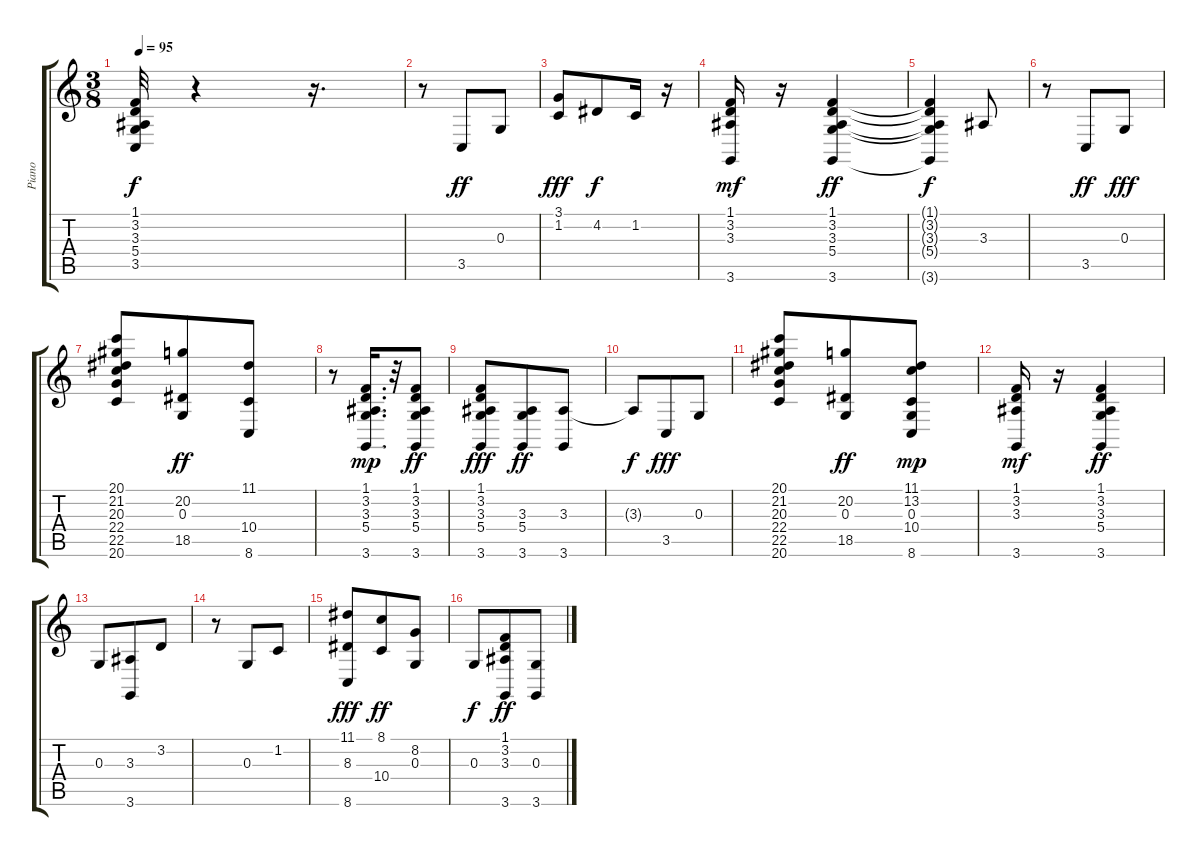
\track ("Piano" "Piano") {instrument acousticgrandpiano}
\staff {score tabs}
\tuning (E4 B3 G3 D3 A2 E2) {hide}
\ts (3 8)
\tempo 95
\clef g2
\ks c
(1.1{t} 3.2{t} 3.3{t} 5.4{t} 3.5{t}).32{dy f} r.4 r.16{d} |
r.8 3.5.8{dy ff} 0.3.8 |
(3.1 1.2).8{dy fff} 4.2.8{dy f} 1.2.16 r.16 |
(1.1 3.2 3.3 3.6).16{dy mf} r.16 (1.1 3.2 3.3 5.4 3.6).4{dy ff} |
(1.1{t} 3.2{t} 3.3{t} 5.4{t} 3.6{t}).4{dy f} 3.3.8 |
r.8 3.5.8{dy ff} 0.3.8{dy fff} |
(20.1 21.2 20.3 22.4 22.5 20.6).8 (20.2 0.3 18.5).8{dy ff} (11.1 10.4 8.6).8 |
r.8 (1.1 3.2 3.3 5.4 3.6).16{d dy mp} r.32 (1.1 3.2 3.3 5.4 3.6).8{dy ff} |
(1.1 3.2 3.3 5.4 3.6).8{dy fff} (3.3 5.4 3.6).8{dy ff} (3.3 3.6).8 |
3.3{t}.8{dy f} 3.5.8{dy fff} 0.3.8 |
(20.1 21.2 20.3 22.4 22.5 20.6).8 (20.2 0.3 18.5).8{dy ff} (11.1 13.2 0.3 10.4 8.6).8{dy mp} |
(1.1 3.2 3.3 3.6).16{dy mf} r.16 (1.1 3.2 3.3 5.4 3.6).4{dy ff} |
0.3.8 (3.3 3.6).8 3.2.8 |
r.8 0.3.8 1.2.8 |
(11.1 8.3 8.6).8{dy fff} (8.1 10.4).8{dy ff} (8.2 0.3).8 |
0.3.8{dy f} (1.1 3.2 3.3 3.6).8{dy ff} (0.3 3.6).8
